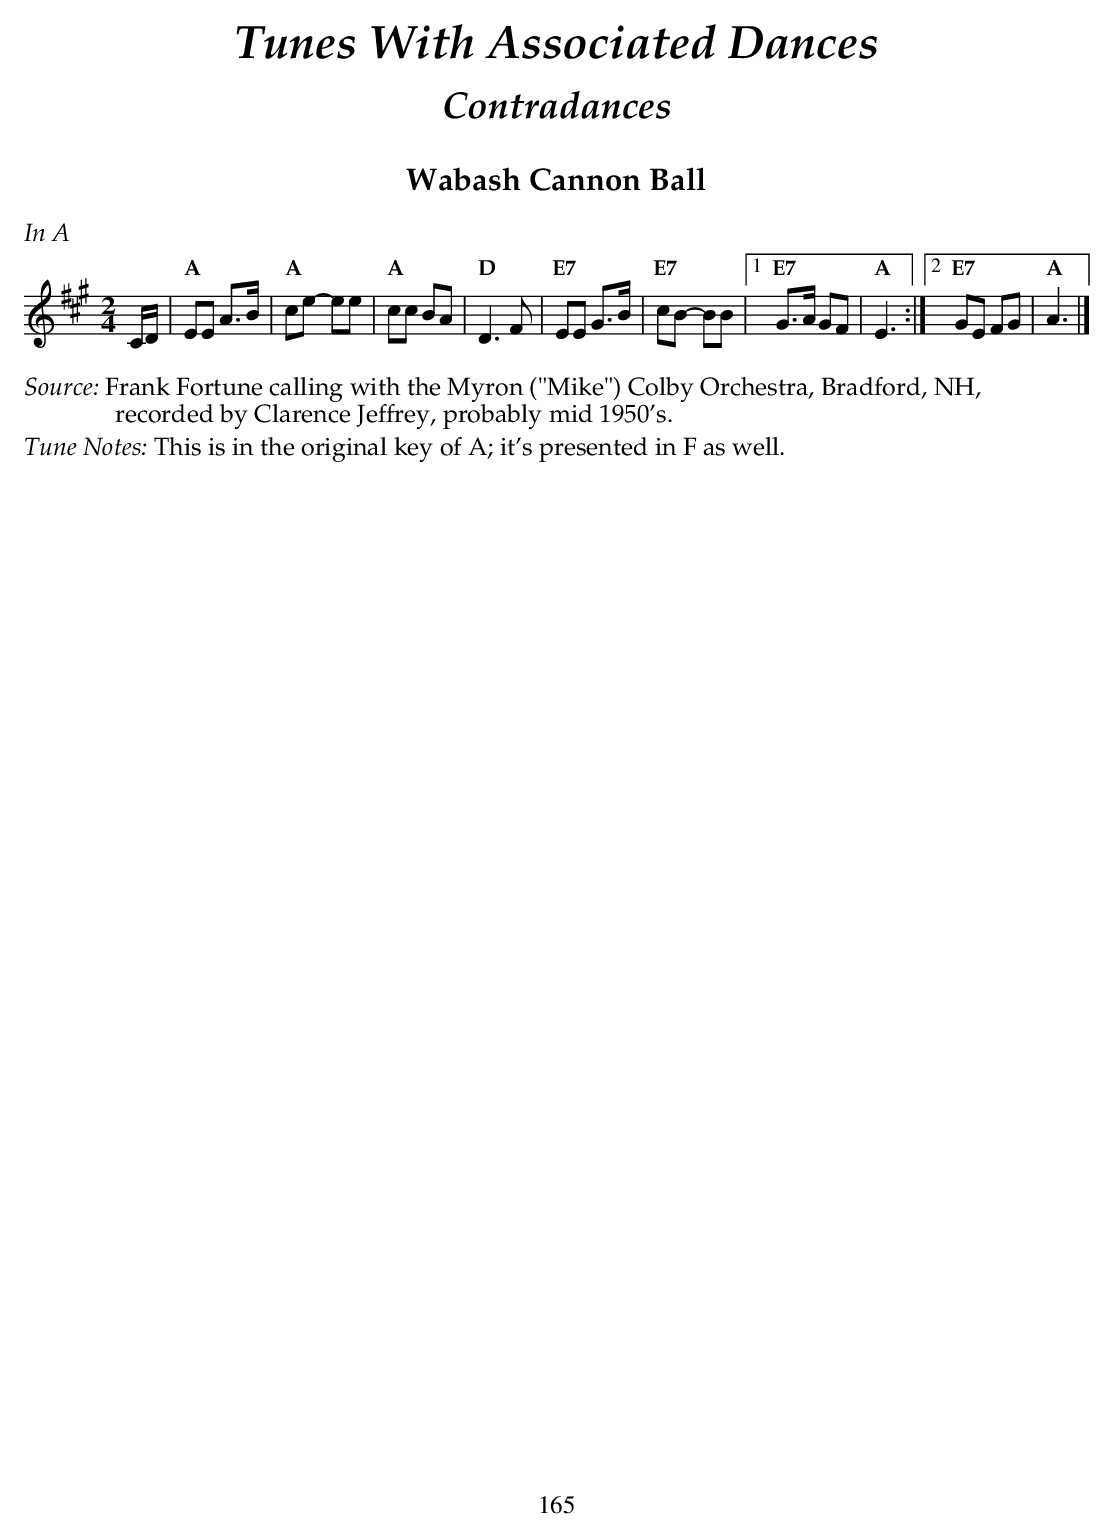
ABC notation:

X:1
T:Wabash Cannon Ball
M:2/4
L:1/8
K:A
%%text $2In A$0
C/D/ |\
"A" EE A>B | "A" ce- ee | "A" cc BA | "D" D2>F2 |\
"E7" EE G>B | "E7" cB- BB |1 "E7" G>A GF | "A" E3 :|2\
"E7" GE FG | "A" A3 |]
